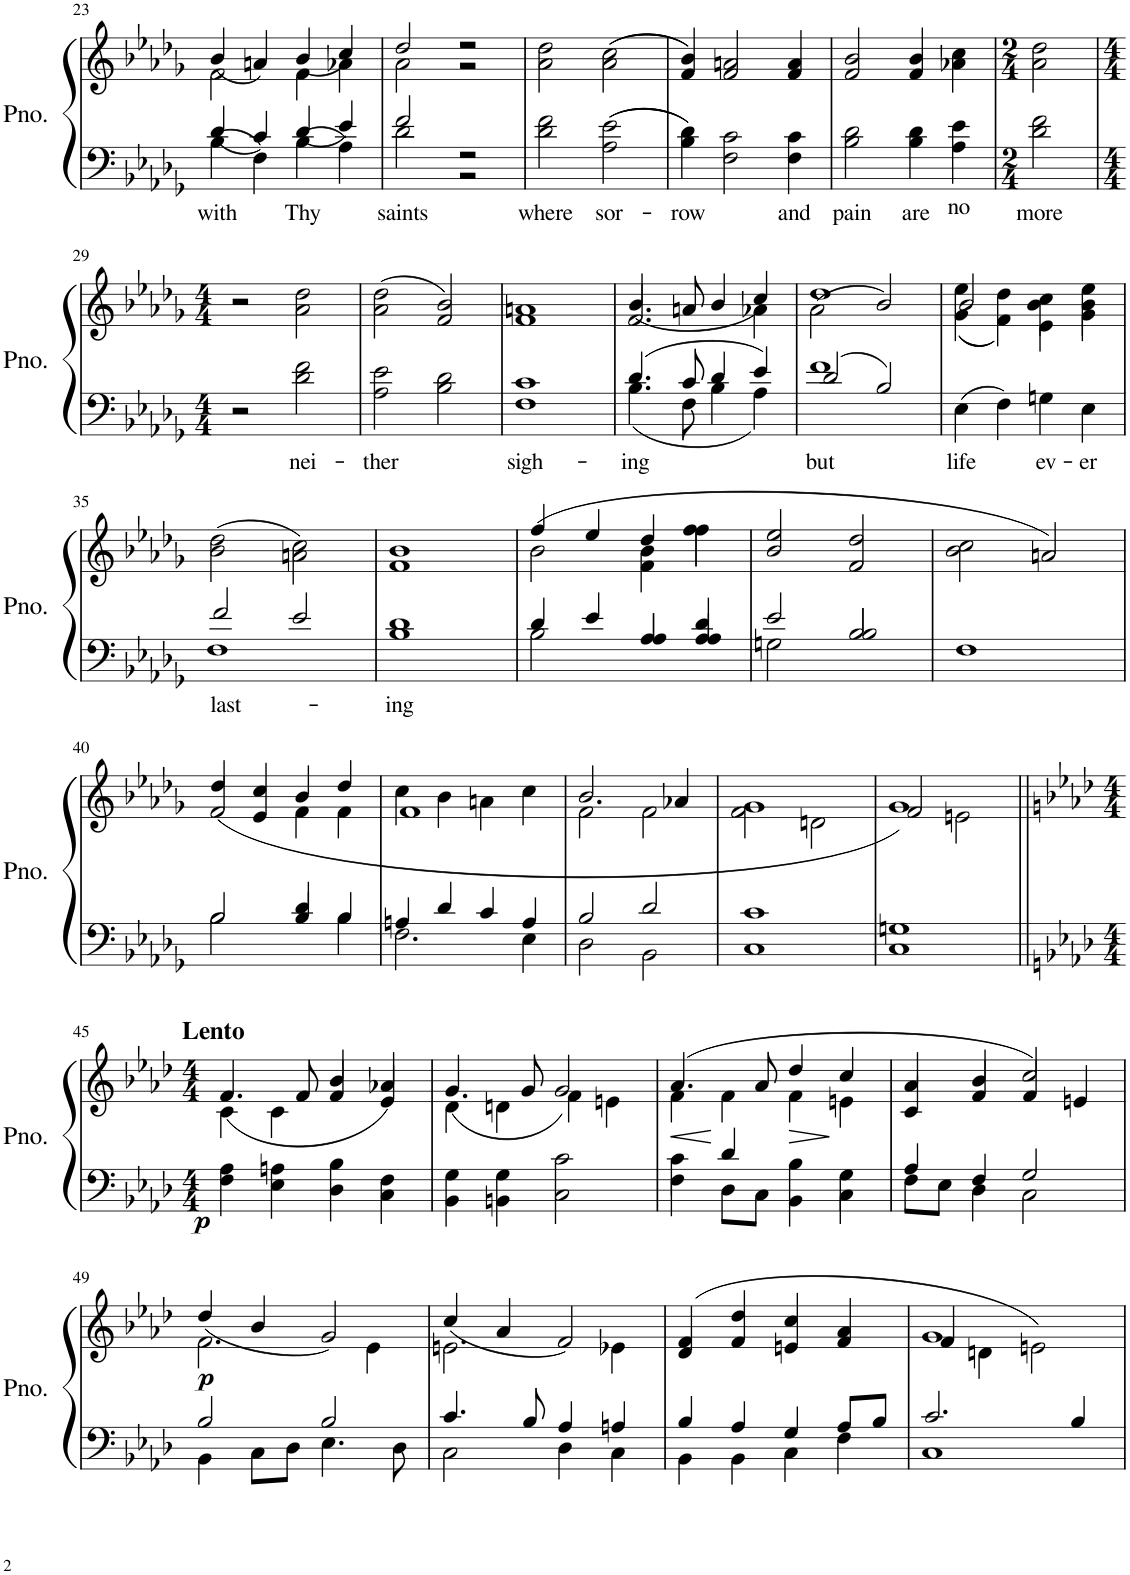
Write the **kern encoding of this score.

**kern	**text	**text	**kern	**dynam
*part1	*part1	*part1	*part1	*part1
*staff2	*staff2	*staff2	*staff1	*staff1/2
*I"Piano	*	*	*	*
*I'Pno.	*	*	*	*
!!LO:PB:g=z
*clefF4	*	*	*clefG2	*
*k[b-e-a-d-g-]	*	*	*k[b-e-a-d-g-]	*
*M4/4	*	*	*M4/4	*
=23	=23	=23	=23	=23
!	!LO:LY:b	!	!	!
*^	*	*	*^	*
4B-\	4d-/	with	.	2f\	(4b-/	.
4F\	4c/	.	.	.	4an/)	.
!	!	!LO:LY:b	!	!	!	!
4B-\	4d-/	Thy	.	4f\	(4b-/	.
4A-\	4e-/	.	.	4a-X\	4cc/)	.
=24	=24	=24	=24	=24	=24	=24
!	!	!LO:LY:b	!	!	!	!
2d-\	2f/	saints	.	2a-\	2dd-/	.
2r	2r	.	.	2r	2r	.
=25	=25	=25	=25	=25	=25	=25
!	!	!LO:LY:b	!	!	!	!
*v	*v	*	*	*	*	*
*	*	*	*v	*v	*
2d-\ 2f\	where	.	2a-\ 2dd-\	.
!	!LO:LY:b	!	!	!
2A-\ 2e-\	sor-	.	((2a-\ 2cc\	.
=26	=26	=26	=26	=26
!	!LO:LY:b	!	!	!
4B-\ 4d-\	-row	.	4f/ 4b-/))	.
2F\ 2c\	.	.	2f/ 2an/	.
!	!LO:LY:b	!	!	!
4F\ 4c\	and	.	4f/ 4a/	.
=27	=27	=27	=27	=27
!	!LO:LY:b	!	!	!
2B-\ 2d-\	pain	.	2f/ 2b-/	.
!	!LO:LY:b	!	!	!
4B-\ 4d-\	are	.	4f/ 4b-/	.
!	!	!LO:LY:b	!	!
4A-\ 4e-\	.	no	4a-X\ 4cc\	.
=28	=28	=28	=28	=28
*M2/4	*	*	*M2/4	*
!	!LO:LY:b	!	!	!
2d-\ 2f\	more	.	2a-\ 2dd-\	.
!!LO:LB:g=z
=29	=29	=29	=29	=29
*M4/4	*	*	*M4/4	*
2r	.	.	2r	.
!	!LO:LY:b	!	!	!
2d-\ 2f\	nei-	.	2a-\ 2dd-\	.
=30	=30	=30	=30	=30
!	!LO:LY:b	!	!	!
2A-\ 2e-\	-ther	.	(2a-\ 2dd-\	.
2B-\ 2d-\	.	.	2f/ 2b-/)	.
=31	=31	=31	=31	=31
!	!LO:LY:b	!	!	!
1F 1c	sigh-	.	1f 1an	.
=32	=32	=32	=32	=32
!	!LO:LY:b	!	!	!
*^	*	*	*^	*
4.d-/	4.B-\	-ing	.	2.f/	(4.b-/	.
8c/	8F\	.	.	.	8an/	.
4d-/	4B-\	.	.	.	4b-/	.
4e-/	4A-\	.	.	4a-X\	4cc/)	.
=33	=33	=33	=33	=33	=33	=33
!	!	!LO:LY:b	!	!	!	!
2d-/	1f	but	.	(2a-\	1dd-	.
2B-/	.	.	.	2b-/)	.	.
*v	*v	*	*	*	*	*
=34	=34	=34	=34	=34	=34
!	!LO:LY:b	!	!	!	!
4E-\	life	.	2b-/	((4g-\ 4ee-\	.
4F\	.	.	.	4f\ 4dd-\))	.
!	!LO:LY:b	!	!	!	!
4Gn\	ev-	.	4e-\	4b-\ 4cc\	.
!	!LO:LY:b	!	!	!	!
4E-\	-er	.	4g-\	4b-\ 4ee-\	.
!!LO:LB:g=z
=35	=35	=35	=35	=35	=35
*^	*	*	*	*	*
!	!	!LO:LY:b	!	!	!	!
*	*	*	*	*v	*v	*
1F	2f/	last-	.	(2b-\ 2dd-\	.
.	2e-/	.	.	2an\ 2cc\)	.
=36	=36	=36	=36	=36	=36
!	!	!LO:LY:b	!	!	!
*v	*v	*	*	*	*
1B- 1d-	ing	.	1f 1b-	.
=37	=37	=37	=37	=37
*^	*	*	*^	*
4d-/	2B-\	.	.	(2b-\	4ff/	.
4e-/	.	.	.	.	4ee-/	.
4A-/	4A-/	.	.	4f\ 4b-\	4dd-/	.
4A-/ 4d-/	4A-/	.	.	4ff\	4ff\	.
*	*	*	*	*v	*v	*
=38	=38	=38	=38	=38	=38
2Gn\	2e-/	.	.	2b-/ 2ee-/	.
2B-/	2B-/	.	.	2f/ 2dd-/	.
*v	*v	*	*	*	*
=39	=39	=39	=39	=39
1F	.	.	2b-\ 2cc\	.
.	.	.	2an/)	.
!!LO:LB:g=z
=40	=40	=40	=40	=40
*^	*	*	*^	*
2B-/	2B-\	.	.	2f/	(4dd-/	.
.	.	.	.	.	4e-/ 4cc/	.
4B-/	4d-/	.	.	4f\	4b-/	.
4B-/	4B-\	.	.	4f\	4dd-/	.
=41	=41	=41	=41	=41	=41	=41
4An/	2.F\	.	.	1f	4cc\	.
4d-/	.	.	.	.	4b-\	.
4c/	.	.	.	.	4an\	.
4A/	4E-\	.	.	.	4cc\	.
=42	=42	=42	=42	=42	=42	=42
2B-/	2D-\	.	.	2f\	2.b-/	.
2d-/	2BB-\	.	.	2f\	.	.
.	.	.	.	.	4a-X/	.
=43	=43	=43	=43	=43	=43	=43
1c	1C	.	.	2f\	1g-	.
.	.	.	.	2dn\	.	.
=44	=44	=44	=44	=44	=44	=44
1Gn	1C	.	.	2f/	1g-)	.
.	.	.	.	2en\	.	.
*v	*v	*	*	*	*	*
!!LO:LB:g=z	!!
=45||	=45||	=45||	=45||	=45||	=45||
*k[b-e-a-d-]	*	*	*k[b-e-a-d-]	*	*
*M4/4	*	*	*M4/4	*	*
!	!	!	!LO:TX:a:B:t=Lento	!	!
!	!	!	!	!	!LO:DY:b=2
4F\ 4A-\	.	.	4c\	(4.f/	p
4E-\ 4An\	.	.	4c\	.	.
.	.	.	.	8f/	.
4D-\ 4B-\	.	.	4f/	4b-/	.
4C\ 4F\	.	.	4e-/	4a-X/)	.
=46	=46	=46	=46	=46	=46
4BB-\ 4G\	.	.	4d-\	(4.g/	.
4BBn\ 4G\	.	.	4dn\	.	.
.	.	.	.	8g/	.
2C\ 2c\	.	.	4f\	2g/)	.
.	.	.	4en\	.	.
=47	=47	=47	=47	=47	=47
*^	*	*	*	*	*
!	!	!	!	!	!	!LO:HP:b
4F\	4c\	.	.	(4.a-/	4f\	<
8D-\L	4d-/	.	.	.	4f\	[
8C\J	.	.	.	8a-/	.	.
!	!	!	!	!	!	!LO:HP:b
4BB-\	4B-\	.	.	4dd-/	4f\	>
4C\	4G\	.	.	4cc/	4en\	]
=48	=48	=48	=48	=48	=48	=48
4A-/	8F\L	.	.	4c/	4a-/	.
.	8E-\J	.	.	.	.	.
4F/	4D-\	.	.	4f/	4b-/	.
2G/	2C\	.	.	4f/)	2cc/	.
.	.	.	.	4en/	.	.
!!LO:LB:g=z	!!
=49	=49	=49	=49	=49	=49	=49
!	!	!	!	!	!	!LO:DY:b
2B-/	4BB-\	.	.	2.f\	(4dd-/	p
.	8C\L	.	.	.	4b-/	.
.	8D-\J	.	.	.	.	.
2B-/	4.E-\	.	.	.	2g/)	.
.	.	.	.	4e-\	.	.
.	8D-\	.	.	.	.	.
=50	=50	=50	=50	=50	=50	=50
4.c/	2C\	.	.	2.en\	(4cc/	.
.	.	.	.	.	4a-/	.
8B-/	.	.	.	.	.	.
4A-/	4D-\	.	.	.	2f/)	.
4An/	4C\	.	.	4e-X\	.	.
*	*	*	*	*v	*v	*
=51	=51	=51	=51	=51	=51
4B-/	4BB-\	.	.	(4d-/ 4f/	.
4A-/	4BB-\	.	.	4f/ 4dd-/	.
4G/	4C\	.	.	4en/ 4cc/	.
8A-/L	4F\	.	.	4f/ 4a-/	.
8B-/J	.	.	.	.	.
=52	=52	=52	=52	=52	=52
*	*	*	*	*^	*
2.c/	1C	.	.	4f/	1g	.
.	.	.	.	4dn\	.	.
.	.	.	.	2en\)	.	.
4B-/	.	.	.	.	.	.
*v	*v	*	*	*	*	*
*	*	*	*v	*v	*
=	=	=	=	=
*-	*-	*-	*-	*-
